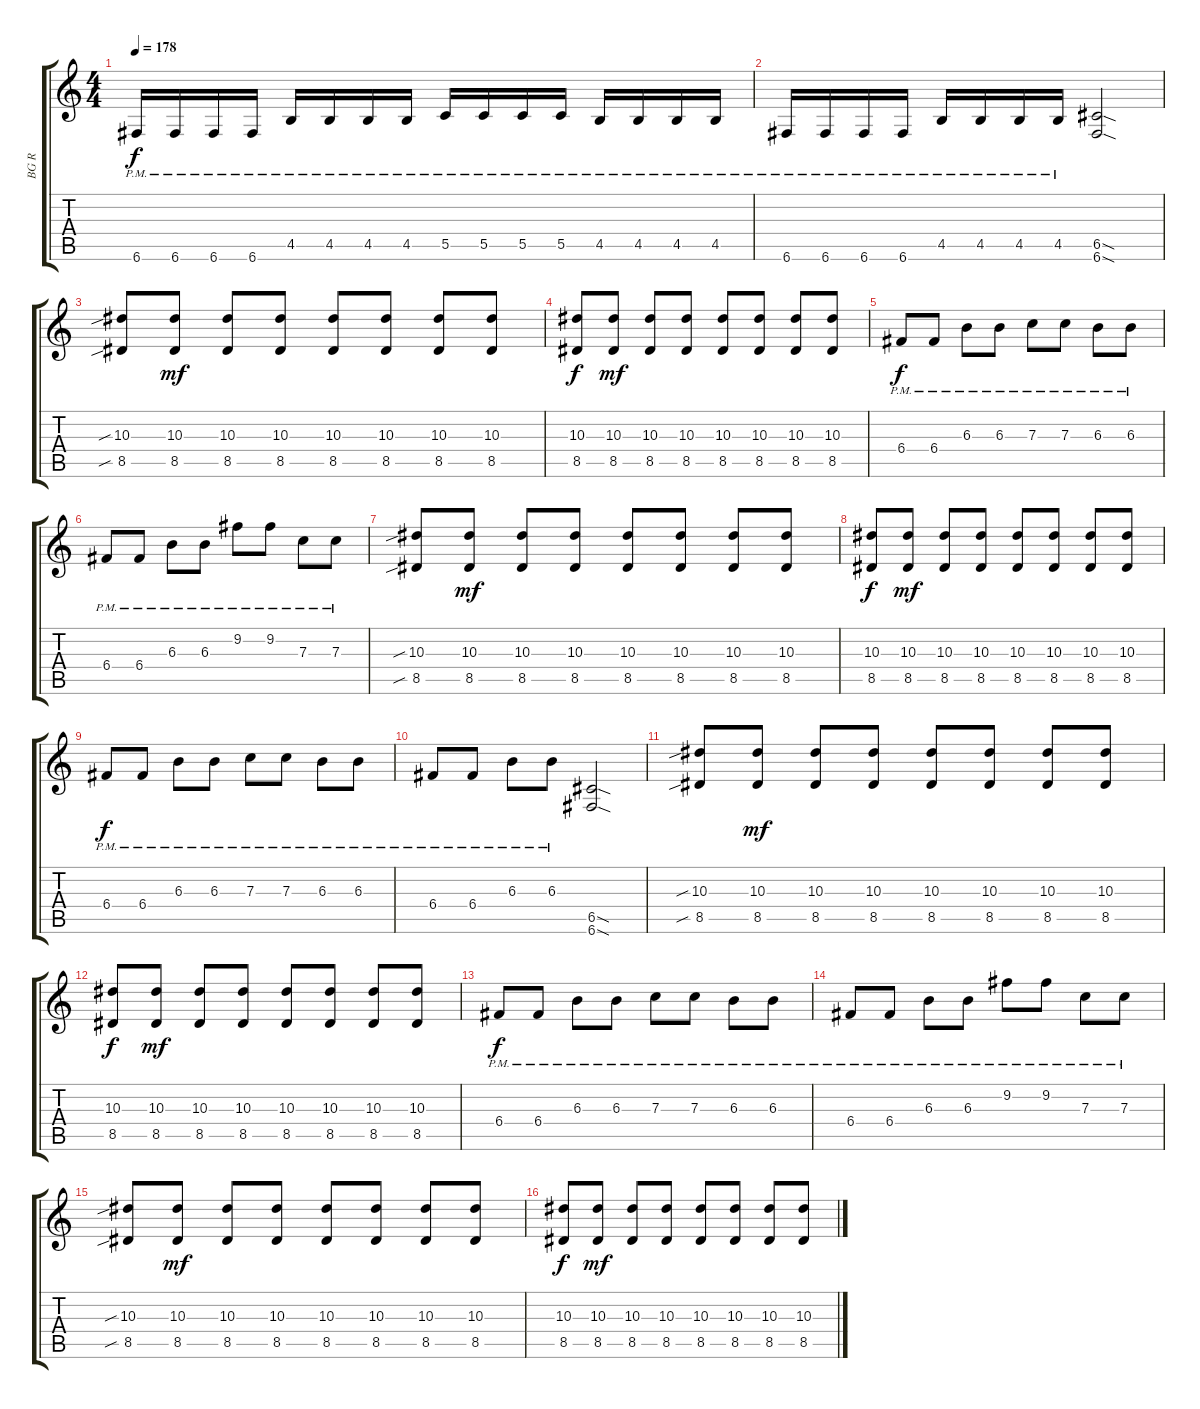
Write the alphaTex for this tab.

\track ("BG R" "BG R") {instrument overdrivenguitar}
\staff {score tabs}
\tuning (D4 A3 F3 C3 G2 C2) {hide}
\ts (4 4)
\tempo 178
\clef g2
\ks c
6.6{pm}.16{dy f} 6.6{pm}.16 6.6{pm}.16 6.6{pm}.16 4.5{pm}.16 4.5{pm}.16 4.5{pm}.16 4.5{pm}.16 5.5{pm}.16 5.5{pm}.16 5.5{pm}.16 5.5{pm}.16 4.5{pm}.16 4.5{pm}.16 4.5{pm}.16 4.5{pm}.16 |
6.6{pm}.16 6.6{pm}.16 6.6{pm}.16 6.6{pm}.16 4.5{pm}.16 4.5{pm}.16 4.5{pm}.16 4.5{pm}.16 (6.5{sod} 6.6{sod}).2 |
(10.3{sib} 8.5{sib}).8 (10.3 8.5).8{dy mf} (10.3 8.5).8 (10.3 8.5).8 (10.3 8.5).8 (10.3 8.5).8 (10.3 8.5).8 (10.3 8.5).8 |
(10.3 8.5).8{dy f} (10.3 8.5).8{dy mf} (10.3 8.5).8 (10.3 8.5).8 (10.3 8.5).8 (10.3 8.5).8 (10.3 8.5).8 (10.3 8.5).8 |
6.4{pm}.8{dy f} 6.4{pm}.8 6.3{pm}.8 6.3{pm}.8 7.3{pm}.8 7.3{pm}.8 6.3{pm}.8 6.3{pm}.8 |
6.4{pm}.8 6.4{pm}.8 6.3{pm}.8 6.3{pm}.8 9.2{pm}.8 9.2{pm}.8 7.3{pm}.8 7.3{pm}.8 |
(10.3{sib} 8.5{sib}).8 (10.3 8.5).8{dy mf} (10.3 8.5).8 (10.3 8.5).8 (10.3 8.5).8 (10.3 8.5).8 (10.3 8.5).8 (10.3 8.5).8 |
(10.3 8.5).8{dy f} (10.3 8.5).8{dy mf} (10.3 8.5).8 (10.3 8.5).8 (10.3 8.5).8 (10.3 8.5).8 (10.3 8.5).8 (10.3 8.5).8 |
6.4{pm}.8{dy f} 6.4{pm}.8 6.3{pm}.8 6.3{pm}.8 7.3{pm}.8 7.3{pm}.8 6.3{pm}.8 6.3{pm}.8 |
6.4{pm}.8 6.4{pm}.8 6.3{pm}.8 6.3{pm}.8 (6.5{sod} 6.6{sod}).2 |
(10.3{sib} 8.5{sib}).8 (10.3 8.5).8{dy mf} (10.3 8.5).8 (10.3 8.5).8 (10.3 8.5).8 (10.3 8.5).8 (10.3 8.5).8 (10.3 8.5).8 |
(10.3 8.5).8{dy f} (10.3 8.5).8{dy mf} (10.3 8.5).8 (10.3 8.5).8 (10.3 8.5).8 (10.3 8.5).8 (10.3 8.5).8 (10.3 8.5).8 |
6.4{pm}.8{dy f} 6.4{pm}.8 6.3{pm}.8 6.3{pm}.8 7.3{pm}.8 7.3{pm}.8 6.3{pm}.8 6.3{pm}.8 |
6.4{pm}.8 6.4{pm}.8 6.3{pm}.8 6.3{pm}.8 9.2{pm}.8 9.2{pm}.8 7.3{pm}.8 7.3{pm}.8 |
(10.3{sib} 8.5{sib}).8 (10.3 8.5).8{dy mf} (10.3 8.5).8 (10.3 8.5).8 (10.3 8.5).8 (10.3 8.5).8 (10.3 8.5).8 (10.3 8.5).8 |
(10.3 8.5).8{dy f} (10.3 8.5).8{dy mf} (10.3 8.5).8 (10.3 8.5).8 (10.3 8.5).8 (10.3 8.5).8 (10.3 8.5).8 (10.3 8.5).8
